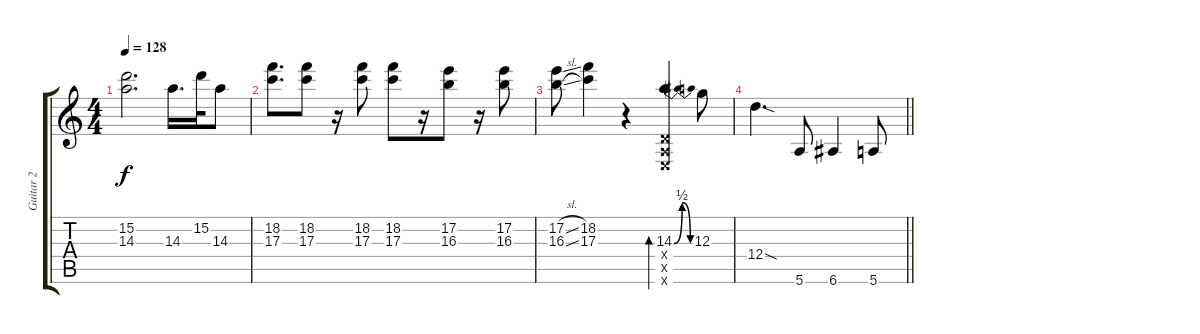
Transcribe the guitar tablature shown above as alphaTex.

\track ("Guitar 2" "Guitar 2") {instrument distortionguitar}
\staff {score tabs}
\tuning (E4 B3 G3 D3 A2 E2) {hide}
\ts (4 4)
\tempo 128
\clef g2
\ks c
(15.2 14.3).2{d dy f} 14.3.16{d} 15.2.32 14.3.8 |
(18.2 17.3).8{d} (18.2 17.3).8 r.16 (18.2 17.3).8 (18.2 17.3).8 r.16 (17.2 16.3).8 r.16 (17.2 16.3).8 |
(17.2{sl} 16.3{sl}).8 (18.2 17.3).4 r.4 (14.3{be (bendrelease 0 0 15 2 15 2 60 0)} 0.4{x} 0.5{x} 0.6{x}).4{bd 240} 12.3.8 |
\barLineRight lightlight
12.4{sod}.4{d} 5.6.8 6.6.4 5.6.8
